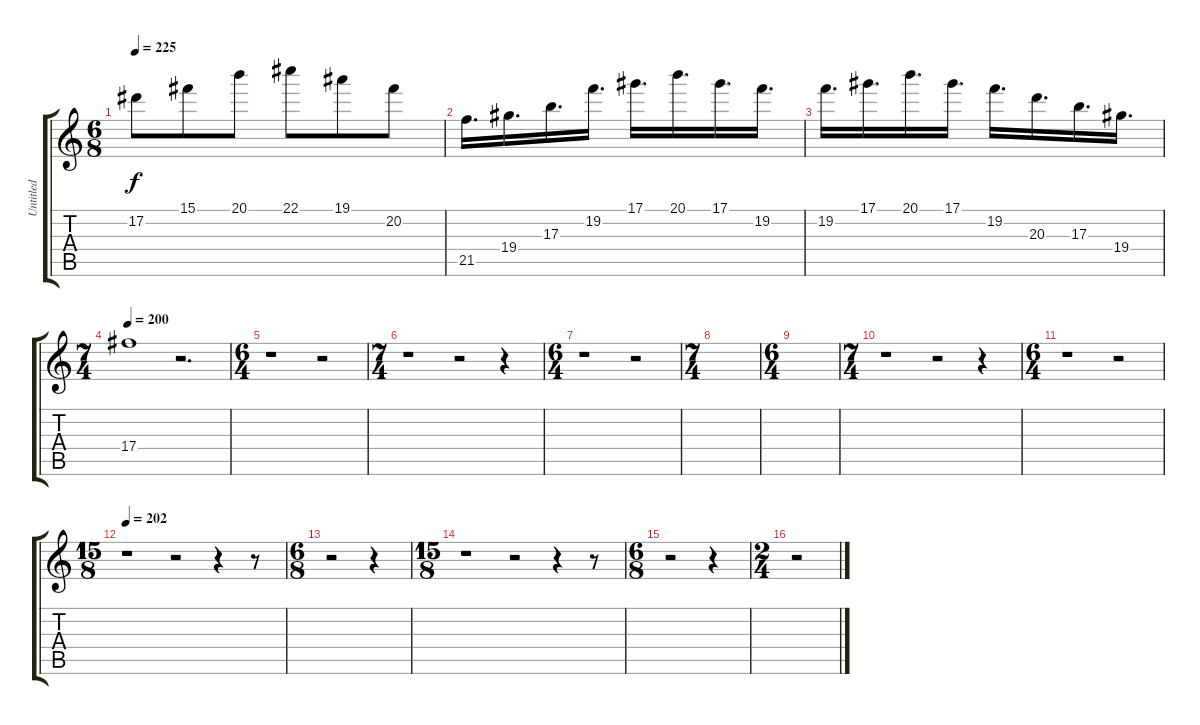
\track ("Untitled" "Untitled") {instrument overdrivenguitar}
\staff {score tabs}
\tuning (Eb4 Bb3 Gb3 Db3 Ab2 Eb2) {hide}
\ts (6 8)
\tempo 225
\clef g2
\ks c
17.2.8{dy f} 15.1.8 20.1.8 22.1.8 19.1.8 20.2.8 |
21.5.16{d} 19.4.16{d} 17.3.16{d} 19.2.16{d} 17.1.16{d} 20.1.16{d} 17.1.16{d} 19.2.16{d} |
19.2.16{d} 17.1.16{d} 20.1.16{d} 17.1.16{d} 19.2.16{d} 20.3.16{d} 17.3.16{d} 19.4.16{d} |
\ts (7 4)
\tempo 200
17.4.1 r.2{d} |
\ts (6 4)
r.1 r.2 |
\ts (7 4)
r.1 r.2 r.4 |
\ts (6 4)
r.1 r.2 |
\ts (7 4)
|
\ts (6 4)
|
\ts (7 4)
r.1 r.2 r.4 |
\ts (6 4)
r.1 r.2 |
\ts (15 8)
\tempo 202
r.1 r.2 r.4 r.8 |
\ts (6 8)
r.2 r.4 |
\ts (15 8)
r.1 r.2 r.4 r.8 |
\ts (6 8)
r.2 r.4 |
\ts (2 4)
r.2
